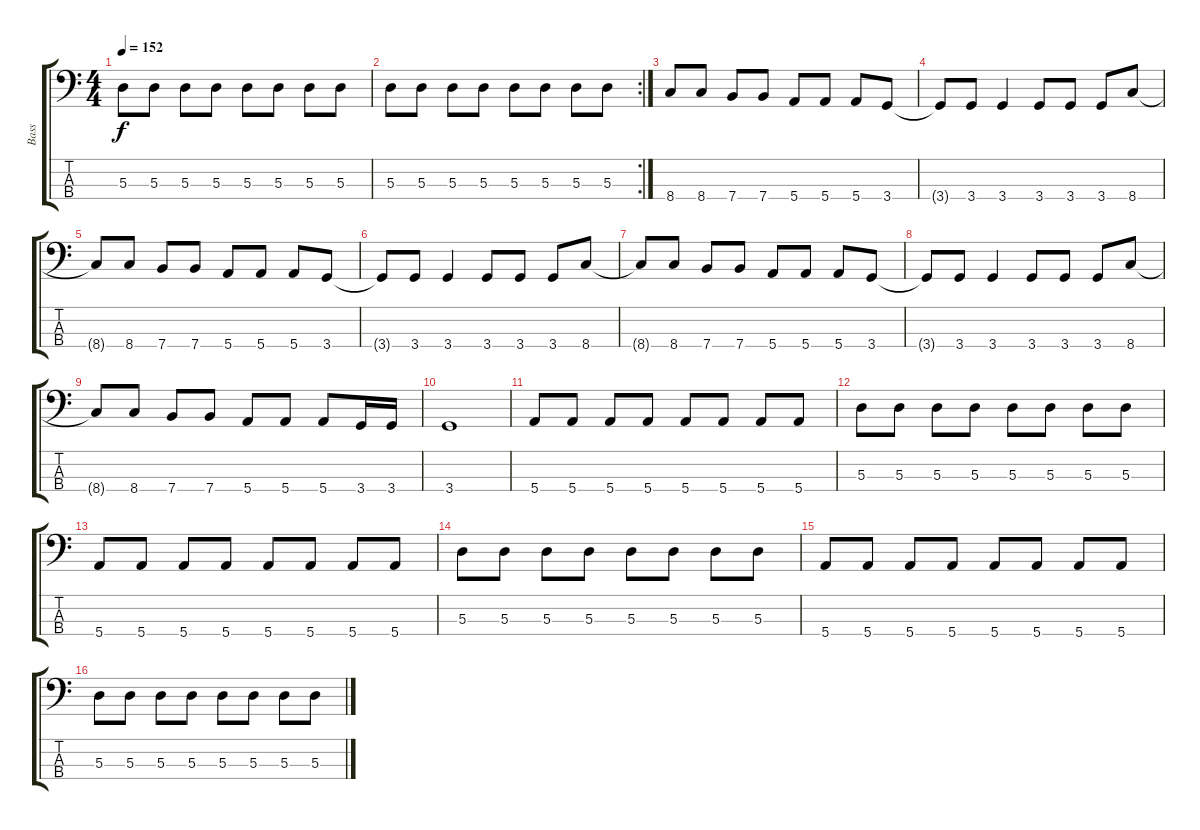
\track ("Bass" "Bass") {instrument electricbasspick}
\staff {score tabs}
\tuning (G2 D2 A1 E1) {hide}
\ts (4 4)
\tempo 152
\clef f4
\ks c
5.3.8{dy f} 5.3.8 5.3.8 5.3.8 5.3.8 5.3.8 5.3.8 5.3.8 |
\rc 2
5.3.8 5.3.8 5.3.8 5.3.8 5.3.8 5.3.8 5.3.8 5.3.8 |
8.4.8 8.4.8 7.4.8 7.4.8 5.4.8 5.4.8 5.4.8 3.4.8 |
3.4{t}.8 3.4.8 3.4.4 3.4.8 3.4.8 3.4.8 8.4.8 |
8.4{t}.8 8.4.8 7.4.8 7.4.8 5.4.8 5.4.8 5.4.8 3.4.8 |
3.4{t}.8 3.4.8 3.4.4 3.4.8 3.4.8 3.4.8 8.4.8 |
8.4{t}.8 8.4.8 7.4.8 7.4.8 5.4.8 5.4.8 5.4.8 3.4.8 |
3.4{t}.8 3.4.8 3.4.4 3.4.8 3.4.8 3.4.8 8.4.8 |
8.4{t}.8 8.4.8 7.4.8 7.4.8 5.4.8 5.4.8 5.4.8 3.4.16 3.4.16 |
3.4.1 |
5.4.8 5.4.8 5.4.8 5.4.8 5.4.8 5.4.8 5.4.8 5.4.8 |
5.3.8 5.3.8 5.3.8 5.3.8 5.3.8 5.3.8 5.3.8 5.3.8 |
5.4.8 5.4.8 5.4.8 5.4.8 5.4.8 5.4.8 5.4.8 5.4.8 |
5.3.8 5.3.8 5.3.8 5.3.8 5.3.8 5.3.8 5.3.8 5.3.8 |
5.4.8 5.4.8 5.4.8 5.4.8 5.4.8 5.4.8 5.4.8 5.4.8 |
5.3.8 5.3.8 5.3.8 5.3.8 5.3.8 5.3.8 5.3.8 5.3.8
